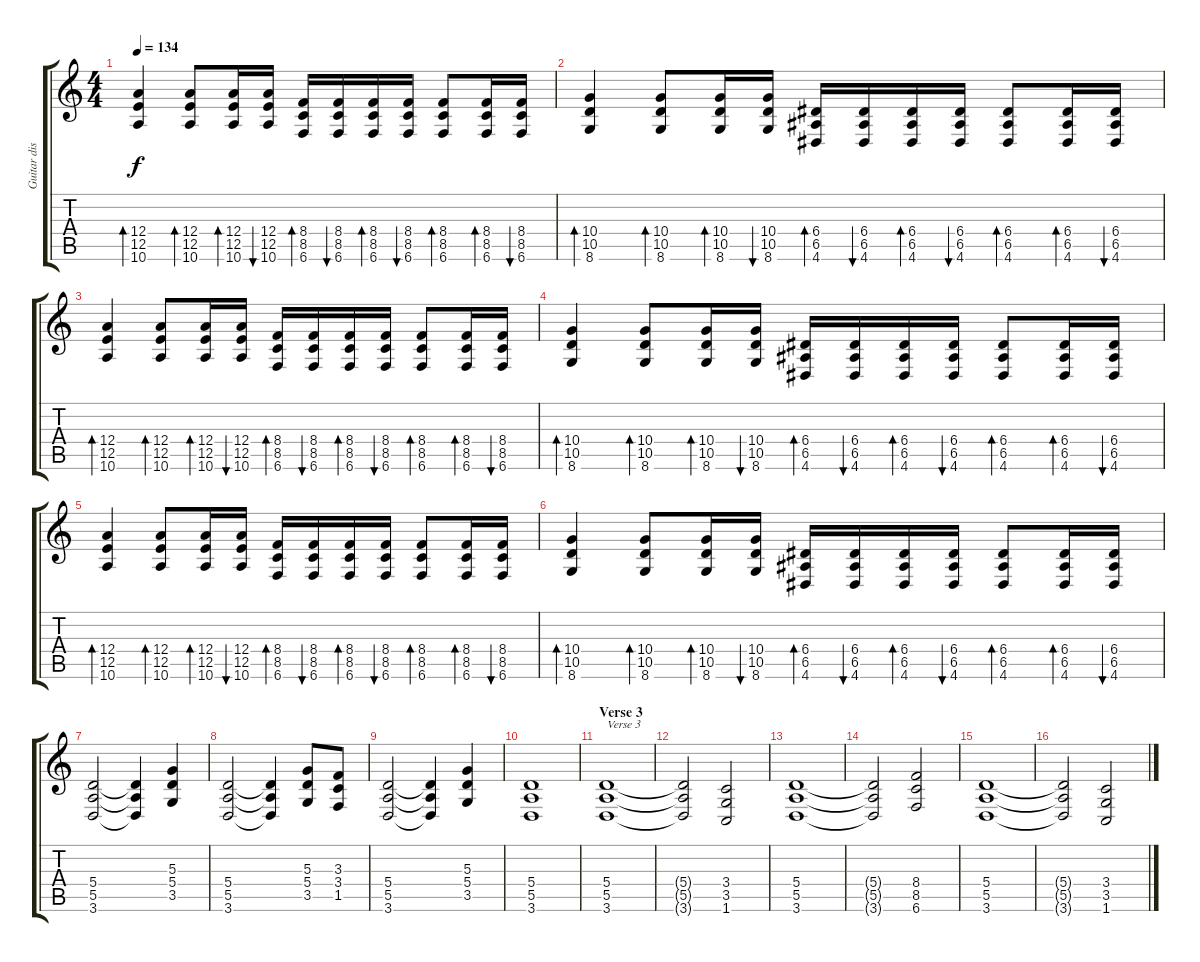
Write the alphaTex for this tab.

\track ("Guitar distortion 1" "Guitar dis") {instrument distortionguitar}
\staff {score tabs}
\tuning (B3 Gb3 D3 A2 E2 B1) {hide}
\ts (4 4)
\tempo 134
\clef g2
\ks c
(12.4 12.5 10.6).4{bd 60 dy f} (12.4 12.5 10.6).8{bd 60} (12.4 12.5 10.6).16{bd 60} (12.4 12.5 10.6).16{bu 60} (8.4 8.5 6.6).16{bd 60} (8.4 8.5 6.6).16{bu 60} (8.4 8.5 6.6).16{bd 60} (8.4 8.5 6.6).16{bu 60} (8.4 8.5 6.6).8{bd 60} (8.4 8.5 6.6).16{bd 60} (8.4 8.5 6.6).16{bu 60} |
(10.4 10.5 8.6).4{bd 60} (10.4 10.5 8.6).8{bd 60} (10.4 10.5 8.6).16{bd 60} (10.4 10.5 8.6).16{bu 60} (6.4 6.5 4.6).16{bd 60} (6.4 6.5 4.6).16{bu 60} (6.4 6.5 4.6).16{bd 60} (6.4 6.5 4.6).16{bu 60} (6.4 6.5 4.6).8{bd 60} (6.4 6.5 4.6).16{bd 60} (6.4 6.5 4.6).16{bu 60} |
(12.4 12.5 10.6).4{bd 60} (12.4 12.5 10.6).8{bd 60} (12.4 12.5 10.6).16{bd 60} (12.4 12.5 10.6).16{bu 60} (8.4 8.5 6.6).16{bd 60} (8.4 8.5 6.6).16{bu 60} (8.4 8.5 6.6).16{bd 60} (8.4 8.5 6.6).16{bu 60} (8.4 8.5 6.6).8{bd 60} (8.4 8.5 6.6).16{bd 60} (8.4 8.5 6.6).16{bu 60} |
(10.4 10.5 8.6).4{bd 60} (10.4 10.5 8.6).8{bd 60} (10.4 10.5 8.6).16{bd 60} (10.4 10.5 8.6).16{bu 60} (6.4 6.5 4.6).16{bd 60} (6.4 6.5 4.6).16{bu 60} (6.4 6.5 4.6).16{bd 60} (6.4 6.5 4.6).16{bu 60} (6.4 6.5 4.6).8{bd 60} (6.4 6.5 4.6).16{bd 60} (6.4 6.5 4.6).16{bu 60} |
(12.4 12.5 10.6).4{bd 60} (12.4 12.5 10.6).8{bd 60} (12.4 12.5 10.6).16{bd 60} (12.4 12.5 10.6).16{bu 60} (8.4 8.5 6.6).16{bd 60} (8.4 8.5 6.6).16{bu 60} (8.4 8.5 6.6).16{bd 60} (8.4 8.5 6.6).16{bu 60} (8.4 8.5 6.6).8{bd 60} (8.4 8.5 6.6).16{bd 60} (8.4 8.5 6.6).16{bu 60} |
(10.4 10.5 8.6).4{bd 60} (10.4 10.5 8.6).8{bd 60} (10.4 10.5 8.6).16{bd 60} (10.4 10.5 8.6).16{bu 60} (6.4 6.5 4.6).16{bd 60} (6.4 6.5 4.6).16{bu 60} (6.4 6.5 4.6).16{bd 60} (6.4 6.5 4.6).16{bu 60} (6.4 6.5 4.6).8{bd 60} (6.4 6.5 4.6).16{bd 60} (6.4 6.5 4.6).16{bu 60} |
(5.4 5.5 3.6).2 (5.4{t} 5.5{t} 3.6{t}).4 (5.3 5.4 3.5).4 |
(5.4 5.5 3.6).2 (5.4{t} 5.5{t} 3.6{t}).4 (5.3 5.4 3.5).8 (3.3 3.4 1.5).8 |
(5.4 5.5 3.6).2 (5.4{t} 5.5{t} 3.6{t}).4 (5.3 5.4 3.5).4 |
(5.4 5.5 3.6).1 |
\section ("" "Verse 3")
(5.4 5.5 3.6).1{txt "Verse 3"} |
(5.4{t} 5.5{t} 3.6{t}).2 (3.4 3.5 1.6).2 |
(5.4 5.5 3.6).1 |
(5.4{t} 5.5{t} 3.6{t}).2 (8.4 8.5 6.6).2 |
(5.4 5.5 3.6).1 |
(5.4{t} 5.5{t} 3.6{t}).2 (3.4 3.5 1.6).2
